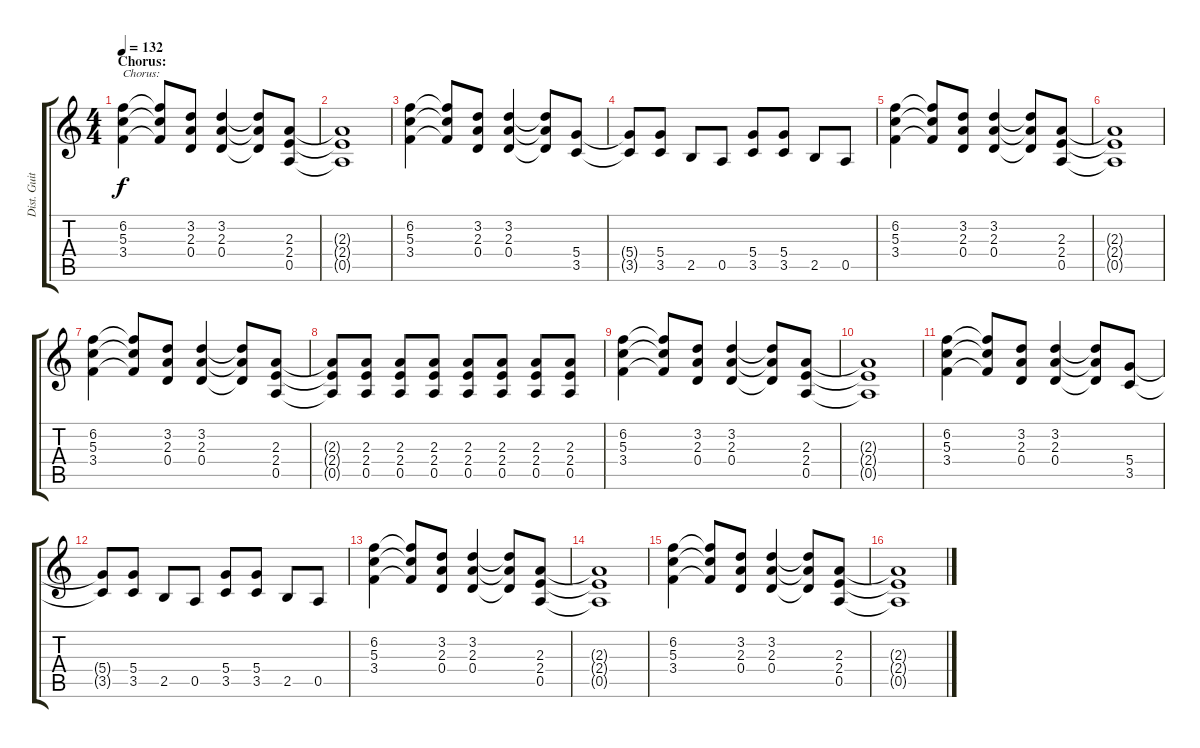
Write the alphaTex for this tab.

\track ("Dist. Guitar 2" "Dist. Guit") {instrument distortionguitar}
\staff {score tabs}
\tuning (E4 B3 G3 D3 A2 E2) {hide}
\ts (4 4)
\section ("" "Chorus:")
\tempo 132
\clef g2
\ks c
(6.2 5.3 3.4).4{txt "Chorus:" dy f} (6.2{t} 5.3{t} 3.4{t}).8 (3.2 2.3 0.4).8 (3.2 2.3 0.4).4 (3.2{t} 2.3{t} 0.4{t}).8 (2.3 2.4 0.5).8 |
(2.3{t} 2.4{t} 0.5{t}).1 |
(6.2 5.3 3.4).4 (6.2{t} 5.3{t} 3.4{t}).8 (3.2 2.3 0.4).8 (3.2 2.3 0.4).4 (3.2{t} 2.3{t} 0.4{t}).8 (5.4 3.5).8 |
(5.4{t} 3.5{t}).8 (5.4 3.5).8 2.5.8 0.5.8 (5.4 3.5).8 (5.4 3.5).8 2.5.8 0.5.8 |
(6.2 5.3 3.4).4 (6.2{t} 5.3{t} 3.4{t}).8 (3.2 2.3 0.4).8 (3.2 2.3 0.4).4 (3.2{t} 2.3{t} 0.4{t}).8 (2.3 2.4 0.5).8 |
(2.3{t} 2.4{t} 0.5{t}).1 |
(6.2 5.3 3.4).4 (6.2{t} 5.3{t} 3.4{t}).8 (3.2 2.3 0.4).8 (3.2 2.3 0.4).4 (3.2{t} 2.3{t} 0.4{t}).8 (2.3 2.4 0.5).8 |
(2.3{t} 2.4{t} 0.5{t}).8 (2.3 2.4 0.5).8 (2.3 2.4 0.5).8 (2.3 2.4 0.5).8 (2.3 2.4 0.5).8 (2.3 2.4 0.5).8 (2.3 2.4 0.5).8 (2.3 2.4 0.5).8 |
(6.2 5.3 3.4).4 (6.2{t} 5.3{t} 3.4{t}).8 (3.2 2.3 0.4).8 (3.2 2.3 0.4).4 (3.2{t} 2.3{t} 0.4{t}).8 (2.3 2.4 0.5).8 |
(2.3{t} 2.4{t} 0.5{t}).1 |
(6.2 5.3 3.4).4 (6.2{t} 5.3{t} 3.4{t}).8 (3.2 2.3 0.4).8 (3.2 2.3 0.4).4 (3.2{t} 2.3{t} 0.4{t}).8 (5.4 3.5).8 |
(5.4{t} 3.5{t}).8 (5.4 3.5).8 2.5.8 0.5.8 (5.4 3.5).8 (5.4 3.5).8 2.5.8 0.5.8 |
(6.2 5.3 3.4).4 (6.2{t} 5.3{t} 3.4{t}).8 (3.2 2.3 0.4).8 (3.2 2.3 0.4).4 (3.2{t} 2.3{t} 0.4{t}).8 (2.3 2.4 0.5).8 |
(2.3{t} 2.4{t} 0.5{t}).1 |
(6.2 5.3 3.4).4 (6.2{t} 5.3{t} 3.4{t}).8 (3.2 2.3 0.4).8 (3.2 2.3 0.4).4 (3.2{t} 2.3{t} 0.4{t}).8 (2.3 2.4 0.5).8 |
(2.3{t} 2.4{t} 0.5{t}).1
